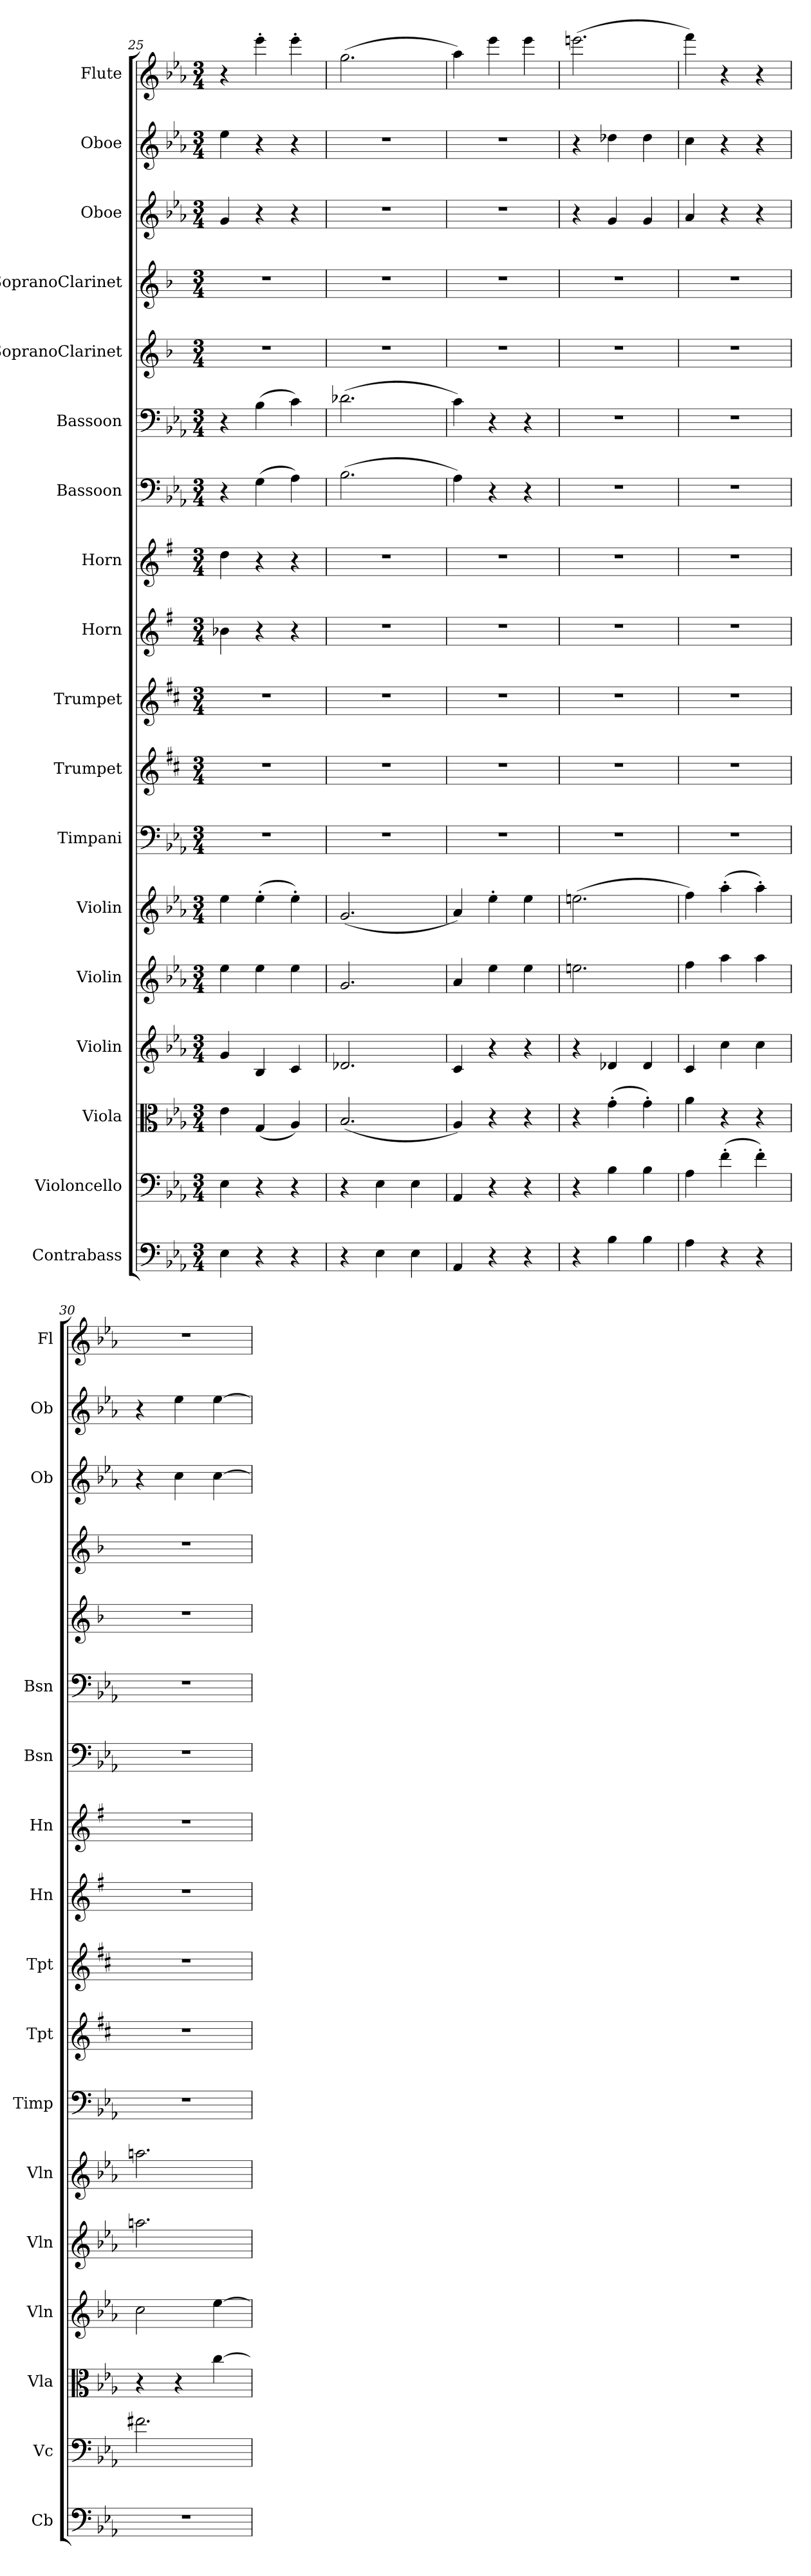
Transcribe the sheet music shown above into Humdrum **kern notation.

**kern	**kern	**kern	**kern	**kern	**kern	**kern	**kern	**kern	**kern	**kern	**kern	**kern	**kern	**kern	**kern	**kern	**kern
*part18	*part17	*part16	*part15	*part14	*part13	*part12	*part11	*part10	*part9	*part8	*part7	*part6	*part5	*part4	*part3	*part2	*part1
*staff18	*staff17	*staff16	*staff15	*staff14	*staff13	*staff12	*staff11	*staff10	*staff9	*staff8	*staff7	*staff6	*staff5	*staff4	*staff3	*staff2	*staff1
*I"Contrabass	*I"Violoncello	*I"Viola	*I"Violin	*I"Violin	*I"Violin	*I"Timpani	*I"Trumpet	*I"Trumpet	*I"Horn	*I"Horn	*I"Bassoon	*I"Bassoon	*I"SopranoClarinet	*I"SopranoClarinet	*I"Oboe	*I"Oboe	*I"Flute
*I'Cb	*I'Vc	*I'Vla	*I'Vln	*I'Vln	*I'Vln	*I'Timp	*I'Tpt	*I'Tpt	*I'Hn	*I'Hn	*I'Bsn	*I'Bsn	*	*	*I'Ob	*I'Ob	*I'Fl
*clefF4	*clefF4	*clefC3	*clefG2	*clefG2	*clefG2	*clefF4	*clefG2	*clefG2	*clefG2	*clefG2	*clefF4	*clefF4	*clefG2	*clefG2	*clefG2	*clefG2	*clefG2
*ITrd7c12	*	*	*	*	*	*	*ITrd1c2	*ITrd1c2	*ITrd4c7	*ITrd4c7	*	*	*	*	*	*	*
*k[b-e-a-]	*k[b-e-a-]	*k[b-e-a-]	*k[b-e-a-]	*k[b-e-a-]	*k[b-e-a-]	*k[b-e-a-]	*k[]	*k[]	*k[]	*k[]	*k[b-e-a-]	*k[b-e-a-]	*k[b-]	*k[b-]	*k[b-e-a-]	*k[b-e-a-]	*k[b-e-a-]
*M3/4	*M3/4	*M3/4	*M3/4	*M3/4	*M3/4	*M3/4	*M3/4	*M3/4	*M3/4	*M3/4	*M3/4	*M3/4	*M3/4	*M3/4	*M3/4	*M3/4	*M3/4
=25	=25	=25	=25	=25	=25	=25	=25	=25	=25	=25	=25	=25	=25	=25	=25	=25	=25
4EE-\	4E-\	4e-\	4g/	4ee-\	4ee-\	2.r	2.r	2.r	4e-X\	4g\	4r	4r	2.r	2.r	4g/	4ee-\	4r
4r	4r	(<4G/	4B-/	4ee-\	(>4ee-'\	.	.	.	4r	4r	(>4G\	(>4B-\	.	.	4r	4r	4eee-'\
4r	4r	4A-/)	4c/	4ee-\	4ee-'\)	.	.	.	4r	4r	4A-\)	4c\)	.	.	4r	4r	4eee-'\
=26	=26	=26	=26	=26	=26	=26	=26	=26	=26	=26	=26	=26	=26	=26	=26	=26	=26
4r	4r	(<2.B-/	2.d-X/	2.g/	(<2.g/	2.r	2.r	2.r	2.r	2.r	(>2.B-\	(>2.d-X\	2.r	2.r	2.r	2.r	(>2.gg\
4EE-\	4E-\	.	.	.	.	.	.	.	.	.	.	.	.	.	.	.	.
4EE-\	4E-\	.	.	.	.	.	.	.	.	.	.	.	.	.	.	.	.
=27	=27	=27	=27	=27	=27	=27	=27	=27	=27	=27	=27	=27	=27	=27	=27	=27	=27
4AAA-/	4AA-/	4A-/)	4c/	4a-/	4a-/)	2.r	2.r	2.r	2.r	2.r	4A-\)	4c\)	2.r	2.r	2.r	2.r	4aa-\)
4r	4r	4r	4r	4ee-\	4ee-'\	.	.	.	.	.	4r	4r	.	.	.	.	4eee-\
4r	4r	4r	4r	4ee-\	4ee-\	.	.	.	.	.	4r	4r	.	.	.	.	4eee-\
=28	=28	=28	=28	=28	=28	=28	=28	=28	=28	=28	=28	=28	=28	=28	=28	=28	=28
4r	4r	4r	4r	2.een\	(>2.een\	2.r	2.r	2.r	2.r	2.r	2.r	2.r	2.r	2.r	4r	4r	(>2.eeen\
4BB-\	4B-\	(>4g'\	4d-X/	.	.	.	.	.	.	.	.	.	.	.	4g/	4dd-X\	.
4BB-\	4B-\	4g'\)	4d-/	.	.	.	.	.	.	.	.	.	.	.	4g/	4dd-\	.
=29	=29	=29	=29	=29	=29	=29	=29	=29	=29	=29	=29	=29	=29	=29	=29	=29	=29
4AA-\	4A-\	4a-\	4c/	4ff\	4ff\)	2.r	2.r	2.r	2.r	2.r	2.r	2.r	2.r	2.r	4a-/	4cc\	4fff\)
4r	(>4f'\	4r	4cc\	4aa-\	(>4aa-'\	.	.	.	.	.	.	.	.	.	4r	4r	4r
4r	4f'\)	4r	4cc\	4aa-\	4aa-'\)	.	.	.	.	.	.	.	.	.	4r	4r	4r
=30	=30	=30	=30	=30	=30	=30	=30	=30	=30	=30	=30	=30	=30	=30	=30	=30	=30
2.r	2.f#X\	4r	2cc\	2.aan\	2.aan\	2.r	2.r	2.r	2.r	2.r	2.r	2.r	2.r	2.r	4r	4r	2.r
.	.	4r	.	.	.	.	.	.	.	.	.	.	.	.	4cc\	4ee-\	.
.	.	[4cc\	[4ee-\	.	.	.	.	.	.	.	.	.	.	.	[4cc\	[4ee-\	.
=	=	=	=	=	=	=	=	=	=	=	=	=	=	=	=	=	=
*-	*-	*-	*-	*-	*-	*-	*-	*-	*-	*-	*-	*-	*-	*-	*-	*-	*-
